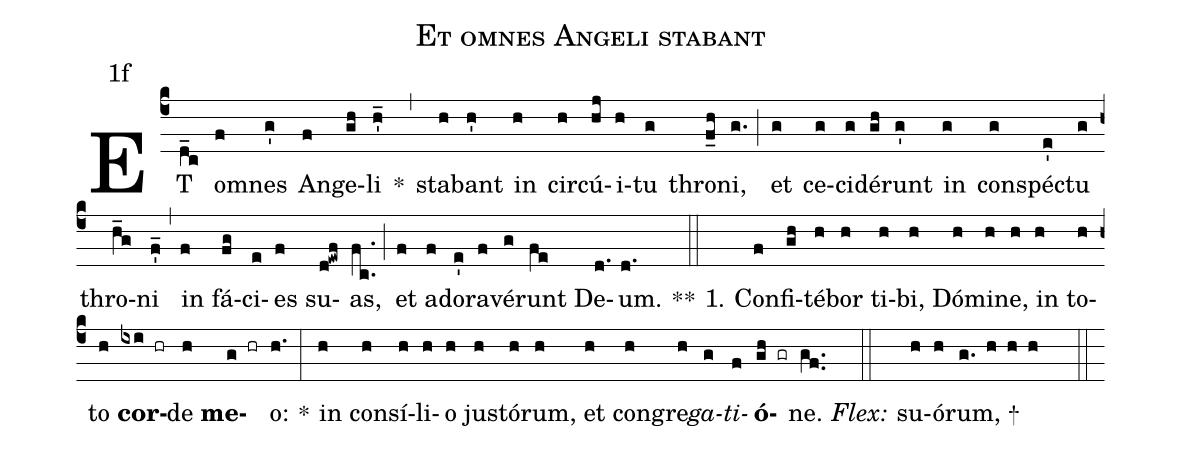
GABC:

name:Et omnes Angeli stabant;
office-part:Antiphona;
mode:1;
annotation:1f;
%%
(c4) ET(d_c) o(f)mnes(g') An(f)ge(gh)li(h'_) *(,) sta(h)bant(h') in(h) cir(h)cú(hj)i(h)tu(g) thro(f_h)ni,(g.) (;) et(g) ce(g)ci(g)dé(gh)runt(g') in(g) con(g)spé(e')ctu(g) thro(h_g)ni(f'_) (,) in(f) fá(fg)ci(e)es(f) su(d!ewf)as,(fc..) (;) et(f) ad(f)o(e')ra(f)vé(g)runt(fe) De(d.)um.(d.) **(::)
1. Con(f)fi(gh)té(h)bor(h) ti(h)bi,(h) Dó(h)mi(h)ne,(h) in(h) to(h)to(h) <b>cor</b>(ixi hr)de(h) <b>me</b>(g hr)o:(h.) *(:) in(h) con(h)sí(h)li(h)o(h) jus(h)tó(h)rum,(h) et(h) con(h)gre(h)<i>ga</i>(g)<i>ti</i>(f)<b>ó</b>(gh gr)ne.(gf..)
<i>Flex:</i>(::)  su(h)ó(h)rum, +(g. h h h  ::)
